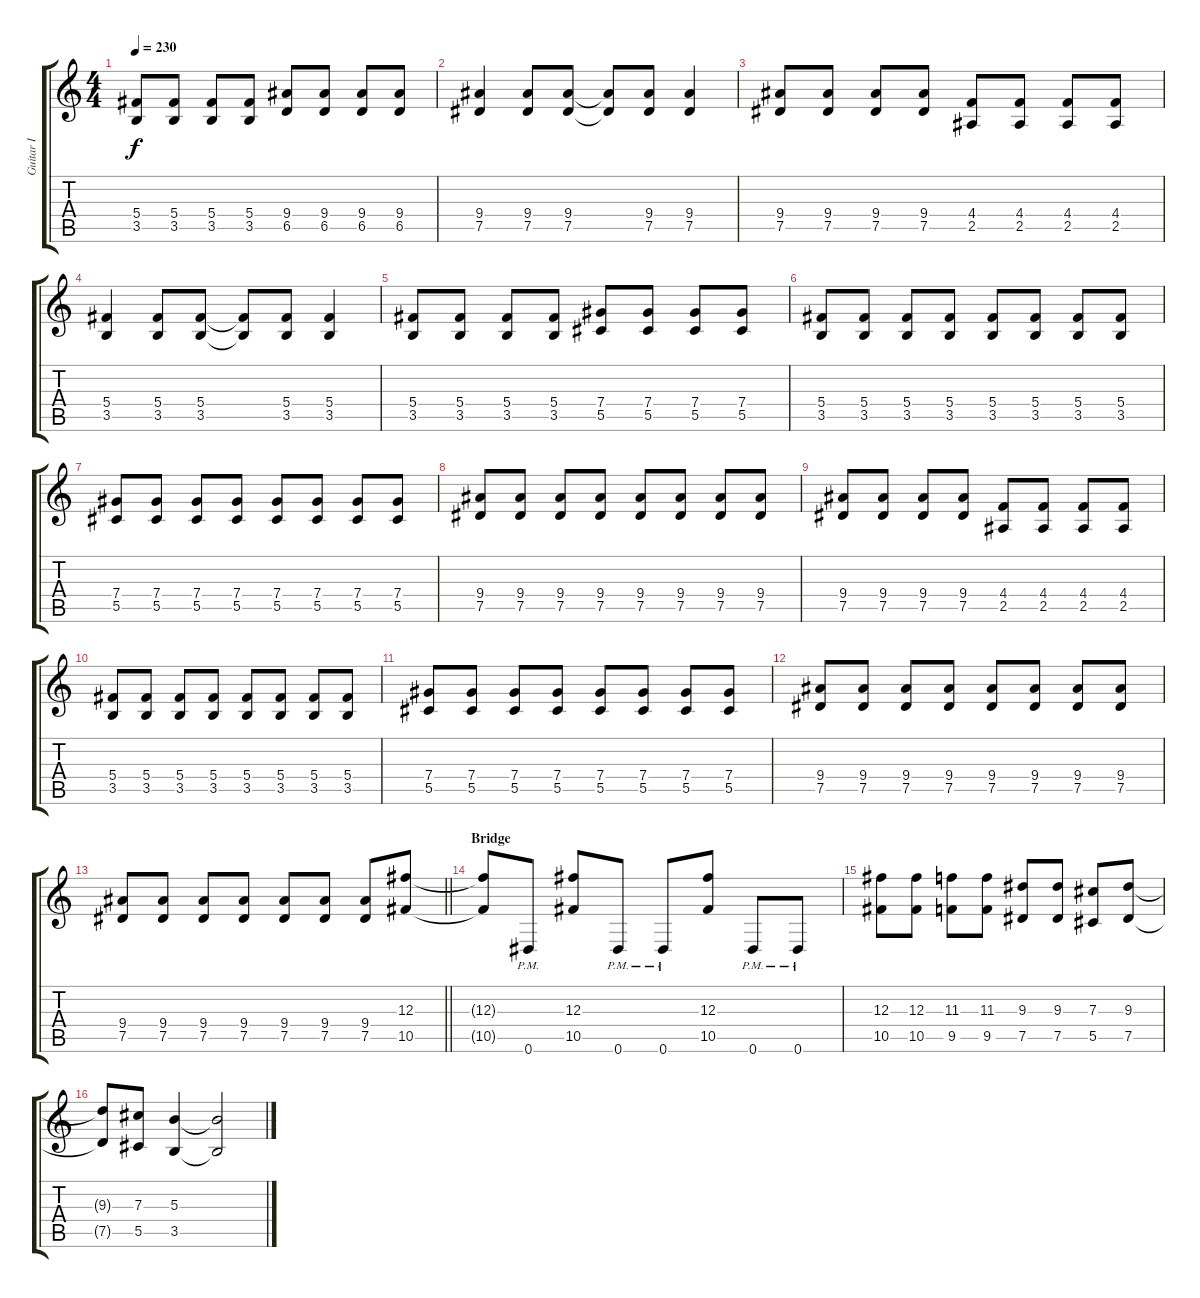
\track ("Guitar I" "Guitar I") {instrument distortionguitar}
\staff {score tabs}
\tuning (Eb4 Bb3 Gb3 Db3 Ab2 Eb2) {hide}
\ts (4 4)
\tempo 230
\clef g2
\ks c
(5.4 3.5).8{dy f} (5.4 3.5).8 (5.4 3.5).8 (5.4 3.5).8 (9.4 6.5).8 (9.4 6.5).8 (9.4 6.5).8 (9.4 6.5).8 |
(9.4 7.5).4 (9.4 7.5).8 (9.4 7.5).8 (9.4{t} 7.5{t}).8 (9.4 7.5).8 (9.4 7.5).4 |
(9.4 7.5).8 (9.4 7.5).8 (9.4 7.5).8 (9.4 7.5).8 (4.4 2.5).8 (4.4 2.5).8 (4.4 2.5).8 (4.4 2.5).8 |
(5.4 3.5).4 (5.4 3.5).8 (5.4 3.5).8 (5.4{t} 3.5{t}).8 (5.4 3.5).8 (5.4 3.5).4 |
(5.4 3.5).8 (5.4 3.5).8 (5.4 3.5).8 (5.4 3.5).8 (7.4 5.5).8 (7.4 5.5).8 (7.4 5.5).8 (7.4 5.5).8 |
(5.4 3.5).8 (5.4 3.5).8 (5.4 3.5).8 (5.4 3.5).8 (5.4 3.5).8 (5.4 3.5).8 (5.4 3.5).8 (5.4 3.5).8 |
(7.4 5.5).8 (7.4 5.5).8 (7.4 5.5).8 (7.4 5.5).8 (7.4 5.5).8 (7.4 5.5).8 (7.4 5.5).8 (7.4 5.5).8 |
(9.4 7.5).8 (9.4 7.5).8 (9.4 7.5).8 (9.4 7.5).8 (9.4 7.5).8 (9.4 7.5).8 (9.4 7.5).8 (9.4 7.5).8 |
(9.4 7.5).8 (9.4 7.5).8 (9.4 7.5).8 (9.4 7.5).8 (4.4 2.5).8 (4.4 2.5).8 (4.4 2.5).8 (4.4 2.5).8 |
(5.4 3.5).8 (5.4 3.5).8 (5.4 3.5).8 (5.4 3.5).8 (5.4 3.5).8 (5.4 3.5).8 (5.4 3.5).8 (5.4 3.5).8 |
(7.4 5.5).8 (7.4 5.5).8 (7.4 5.5).8 (7.4 5.5).8 (7.4 5.5).8 (7.4 5.5).8 (7.4 5.5).8 (7.4 5.5).8 |
(9.4 7.5).8 (9.4 7.5).8 (9.4 7.5).8 (9.4 7.5).8 (9.4 7.5).8 (9.4 7.5).8 (9.4 7.5).8 (9.4 7.5).8 |
\barLineRight lightlight
(9.4 7.5).8 (9.4 7.5).8 (9.4 7.5).8 (9.4 7.5).8 (9.4 7.5).8 (9.4 7.5).8 (9.4 7.5).8 (12.3 10.5).8 |
\section ("" "Bridge")
(12.3{t} 10.5{t}).8 0.6{pm}.8 (12.3 10.5).8 0.6{pm}.8 0.6{pm}.8 (12.3 10.5).8 0.6{pm}.8 0.6{pm}.8 |
(12.3 10.5).8 (12.3 10.5).8 (11.3 9.5).8 (11.3 9.5).8 (9.3 7.5).8 (9.3 7.5).8 (7.3 5.5).8 (9.3 7.5).8 |
(9.3{t} 7.5{t}).8 (7.3 5.5).8 (5.3 3.5).4 (5.3{t} 3.5{t}).2
